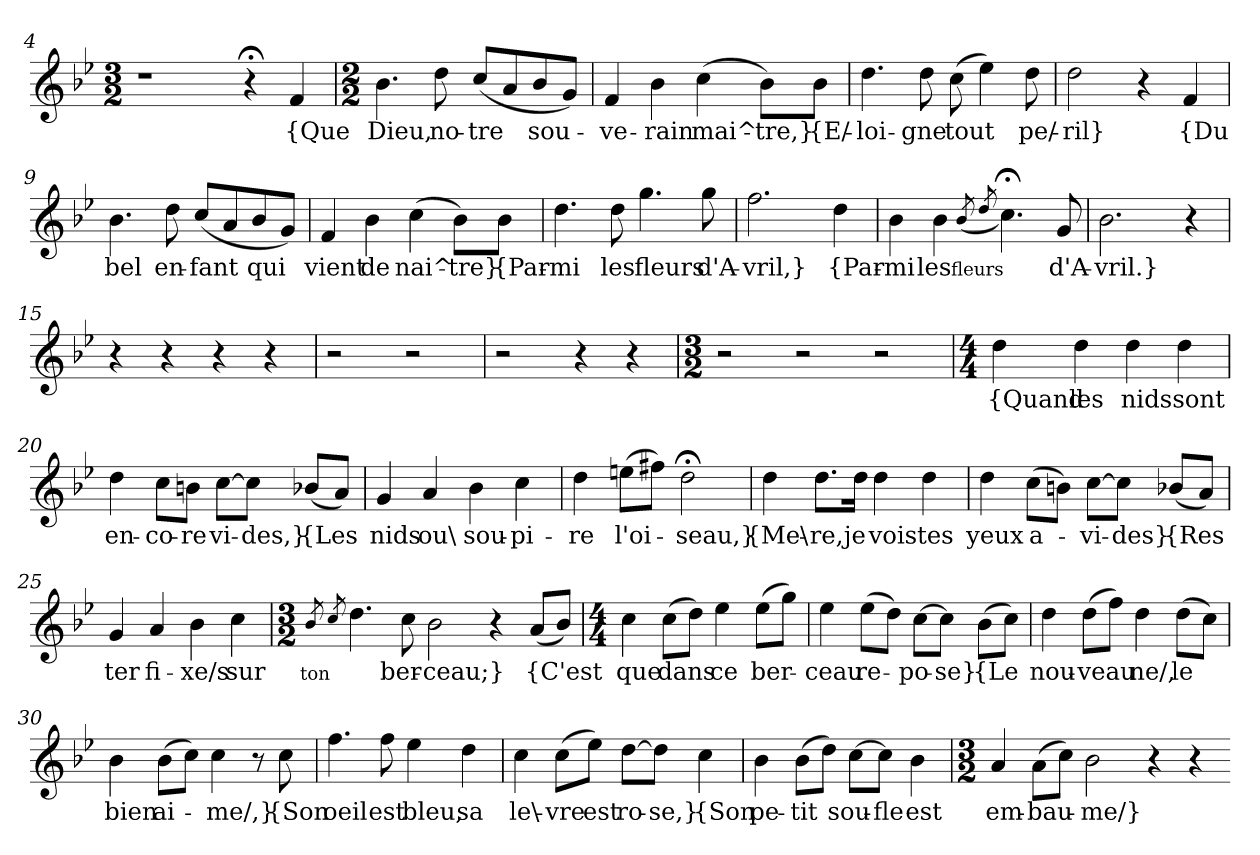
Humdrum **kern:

**kern	**text
*part1	*part1
*staff1	*staff1
*clefG2	*
*k[b-e-]	*
*M3/2	*
=4	=4
1r	.
4r;<	.
4f	{Que
=5	=5
*M2/2	*
4.b-	Dieu,
8dd	no-
(8cc/L	-tre
8a/	.
8b-/	sou-
8g/J)	.
=6	=6
4f	-ve-
4b-	-rain
(4cc	mai^-
8b-\L)	-tre,}
8b-\J	{E/-
=7	=7
4.dd	-loi-
8dd	-gne
(8cc	tout
4ee-)	.
8dd	pe/-
=8	=8
2dd	-ril}
4r	.
4f	{Du
=9	=9
4.b-	bel
8dd	en-
(8cc/L	-fant
8a/	.
8b-/	qui
8g/J)	.
=10	=10
4f	vient
4b-	de
(4cc	nai^-
8b-\L)	-tre}
8b-\J	{Par-
=11	=11
4.dd	-mi
8dd	les
4.gg	fleurs
8gg	d'A-
=12	=12
2.ff	-vril,}
4dd	{Par-
=13	=13
4b-	-mi
4b-	les
(8qb-	fleurs
8qdd	.
4.cc;<)	.
8g	d'A-
=14	=14
2.b-	-vril.}
4r	.
=15	=15
4r	.
4r	.
4r	.
4r	.
=16	=16
2r	.
2r	.
=17	=17
2r	.
4r	.
4r	.
=18	=18
*M3/2	*
2r	.
2r	.
2r	.
=19	=19
*M4/4	*
4dd	{Quand
4dd	les
4dd	nids
4dd	sont
=20	=20
4dd	en-
8cc\L	-co-
8bn\J	-re
[8cc\L	vi-
8cc\J]	-des,}
(8b-X/L	{Les
8a/J)	.
=21	=21
4g	nids
4a	ou\
4b-	sou-
4cc	-pi-
=22	=22
4dd	-re
(8een\L	l'oi-
8ff#X\J)	.
2dd;<	-seau,}
=23	=23
4dd	{Me\-
8.dd\L	-re,
16dd\Jk	je
4dd	vois
4dd	tes
=24	=24
4dd	yeux
(8cc\L	a-
8bn\J)	.
[8cc\L	-vi-
8cc\J]	-des}
(8b-X/L	{Res
8a/J)	.
=25	=25
4g	-ter
4a	fi-
4b-	-xe/s
4cc	sur
=26	=26
*M3/2	*
8qb-	ton
8qcc	.
4.dd	.
8cc	ber-
2b-	-ceau;}
4r	.
(8a/L	{C'est
8b-/J)	.
=27	=27
*M4/4	*
4cc	que
(8cc\L	dans
8dd\J)	.
4ee-	ce
(8ee-\L	ber-
8gg\J)	.
=28	=28
4ee-	-ceau
(8ee-\L	re-
8dd\J)	.
[8cc\L	-po-
8cc\J]	-se}
(8b-\L	{Le
8cc\J)	.
=29	=29
4dd	nou-
(8dd\L	-veau
8ff\J)	.
4dd	ne/,
(8dd\L	le
8cc\J)	.
=30	=30
4b-	bien
(8b-\L	ai-
8cc\J)	.
4cc	-me/,}
8r	.
8cc	{Son
=31	=31
4.ff	oeil
8ff	est
4ee-	bleu,
4dd	sa
=32	=32
4cc	le\-
(8cc\L	-vre
8ee-\J)	est
[8dd\L	ro-
8dd\J]	-se,}
4cc	{Son
=33	=33
4b-	pe-
(8b-\L	-tit
8dd\J)	.
[8cc\L	sou-
8cc\J]	-fle
4b-	est
=34	=34
*M3/2	*
4a	em-
(8a\L	-bau-
8cc\J)	.
2b-	-me/}
4r	.
4r	.
=-	=-
*-	*-
